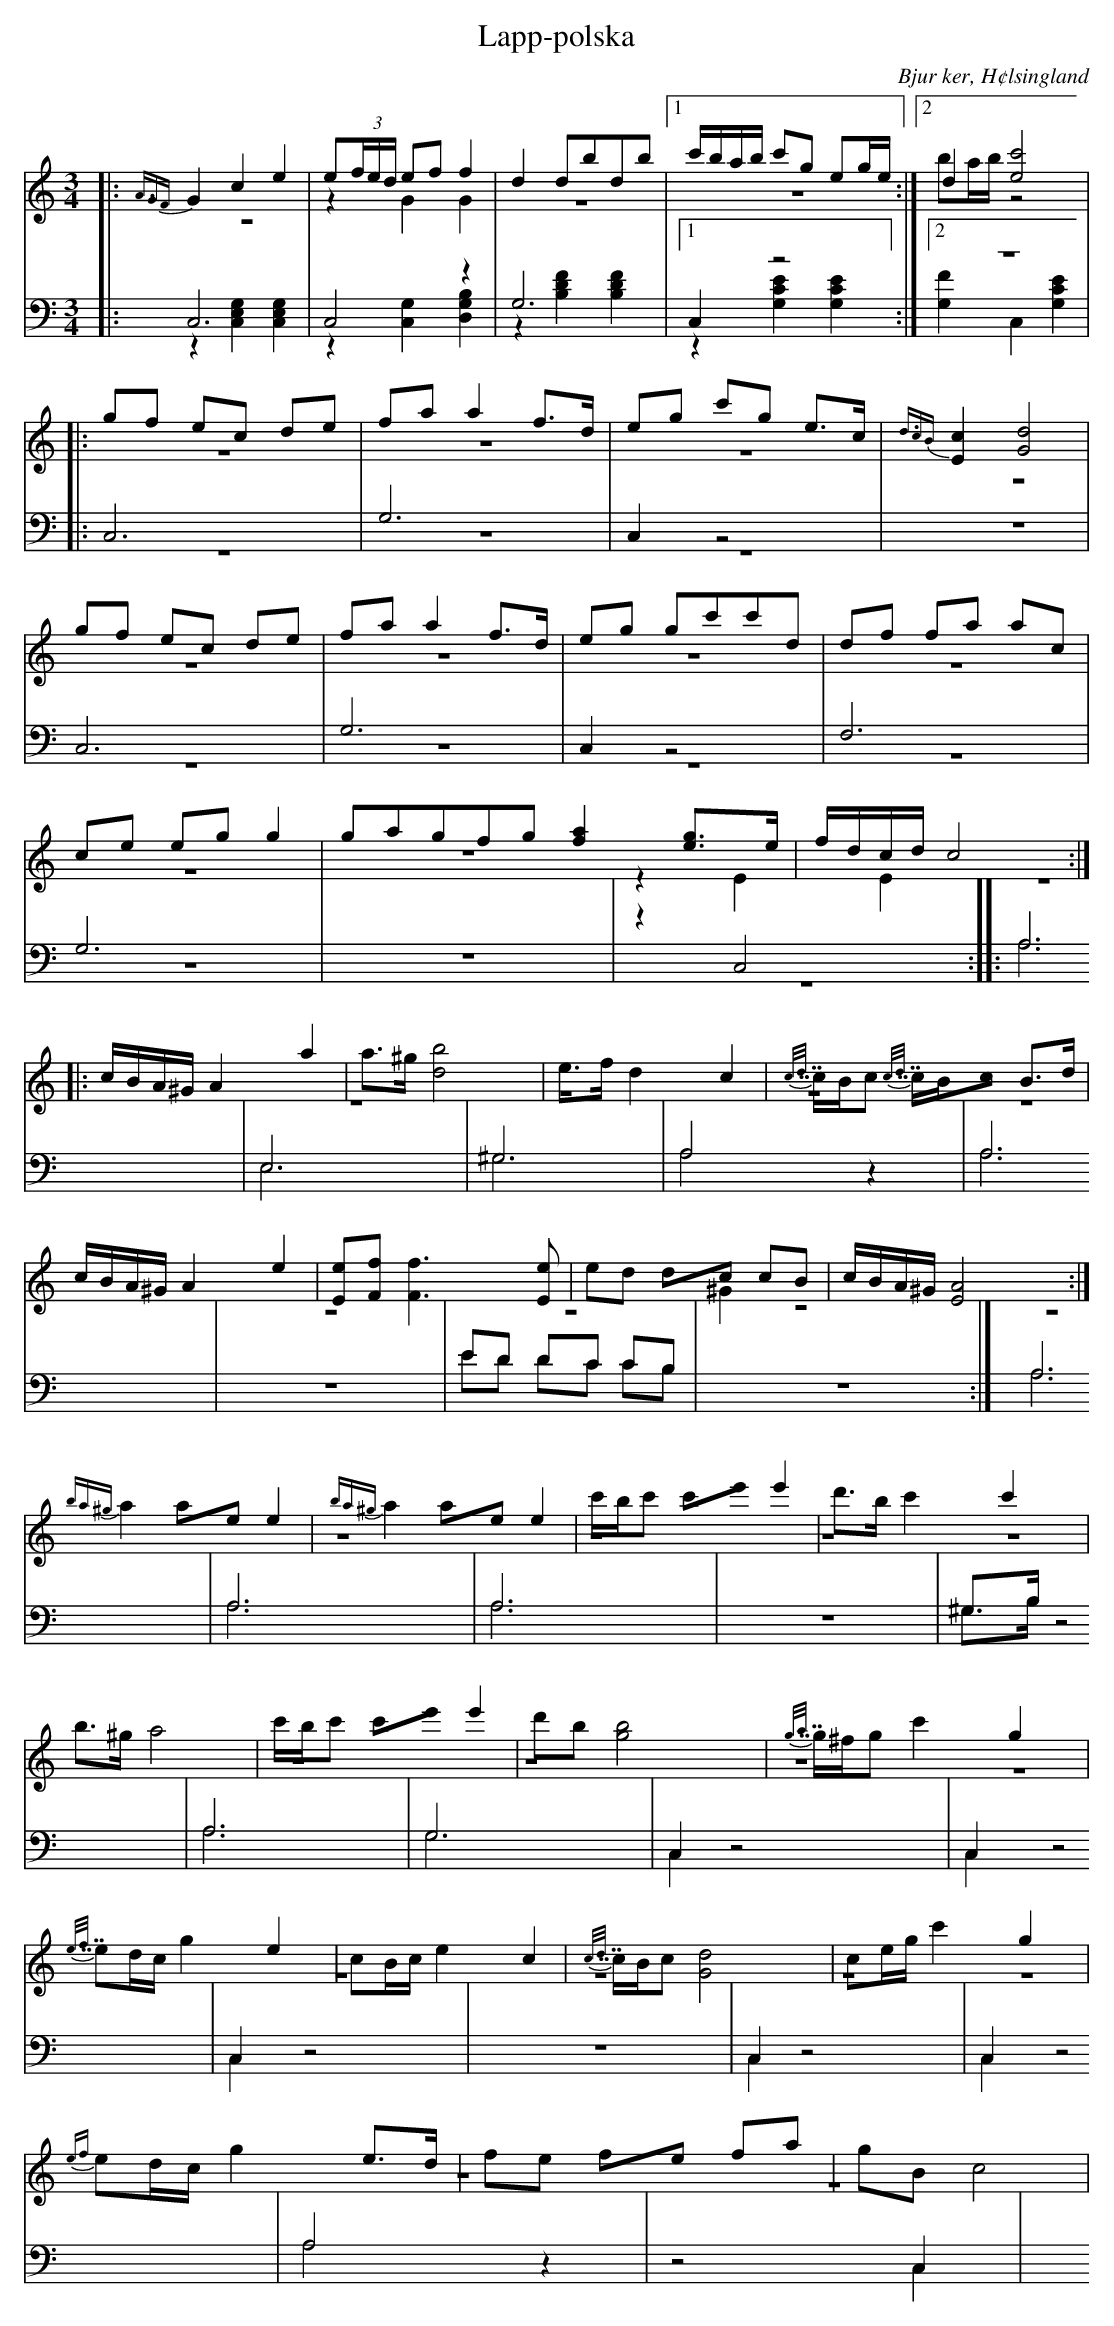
X:1
T: Lapp-polska
O: Bjur ker, H¢lsingland
M: 3/4
L: 1/8
K: C
V:1
V:2 merge
V:3
V:4 merge
V:1
|:{A3/2GF}G2 c2 e2|e(3f/e/d/ ef f2|d2 dbdb|1 c'/b/a/b/ c'g eg/e/:|2 d2 [e4c'4]|
|:gf ec de|fa a2 f>d|eg c'g e>c|{d3/2cB}[c2E2] [G4d4]|
gf ec de|fa a2 f>d|eg gc'c'd|df fa ac|
ce eg g2|g2/5a2/5g2/5f2/5g2/5 [f2a2] [eg]>e|f/d/c/d/  c4:|
|:c/B/A/^G/ A2 a2|a>^g [d4b4]|e>f d2 c2|{c7/8d7/8}c/B/c {c7/8d7/8}c/B/c B>d|
c/B/A/^G/ A2 e2|[Ee][Ff] [F3f3] [Ee] |ed dc cB|c/B/A/^G/ [E4A4]:|
{ba^g}a2 ae e2|{ba^g}a2 ae e2|c'/b/c' c'e' e'2  |d'>b c'2 c'2|
 b>^g a4|c'/b/c' c'e' e'2|d'b [g4b4]|{g7/8a7/8}g/^f/g c'2 g2|
{e7/8f7/8}ed/c/ g2 e2|cB/c/ e2 c2|{c7/8d7/8}c/B/c [G4d4]|ce/g/ c'2 g2|
{ef}ed/c/ g2 e>d|fe fe fa|gB c4|
V:2
|:z6|z2 G2 G2|z6|1 z6:|2 ba/b/ z4|
|:z6|z6|z6|z6|
 z6|z6|z6|z6|
z6|z6|z2 E2 E2:|
|:z6|z6|z6|z6|
 z6|z6|z6|^G2 z4:|
|z6|z6|z6|z6|
 z6|z6|z6|z6|
z6|z6|z6|z6|
z6|z6|z6|
V:3  clef=bass
|:C,6|C,4 z2|G,6|1 C,2 z4:|2 z6|
|:C,6|G,6|C,2 z4|z6|
C,6|G,6|C,2 z4|F,6|
G,6|z6|z2 C,4:|
|:A,6|E,6|^G,6|A,4 z2|
A,6|z6|ED DC CB,|z6:|
A,6|A,6|A,6|z6|
 ^G,>B, z4|A,6|G,6|C,2 z4|
C,2 z4|C,2 z4|z6|C,2 z4|
C,2 z4|A,4 z2|z4 C,2|
V:4  clef=bass
|:z2 [E,2G,2C,2] [E,2G,2C,2]|z2 [G,2C,2] [D,2G,2B,2]|z2 [B,2D2F2] [B,2D2F2]|1 z2 [G,2C2E2] [G,2C2E2]:|2 [G,2F2] C,2 [G,2C2E2]|
|:z6|z6|z6|z6|
z6|z6|z6|z6|
z6|z6|z6:|
|:A,6|E,6|^G,6|A,4 z2|
A,6|z6|ED DC CB,|z6:|
A,6|A,6|A,6|z6|
 ^G,>B, z4|A,6|G,6|C,2 z4|
C,2 z4|C,2 z4|z6|C,2 z4|
C,2 z4|A,4 z2|z4 C,2|
